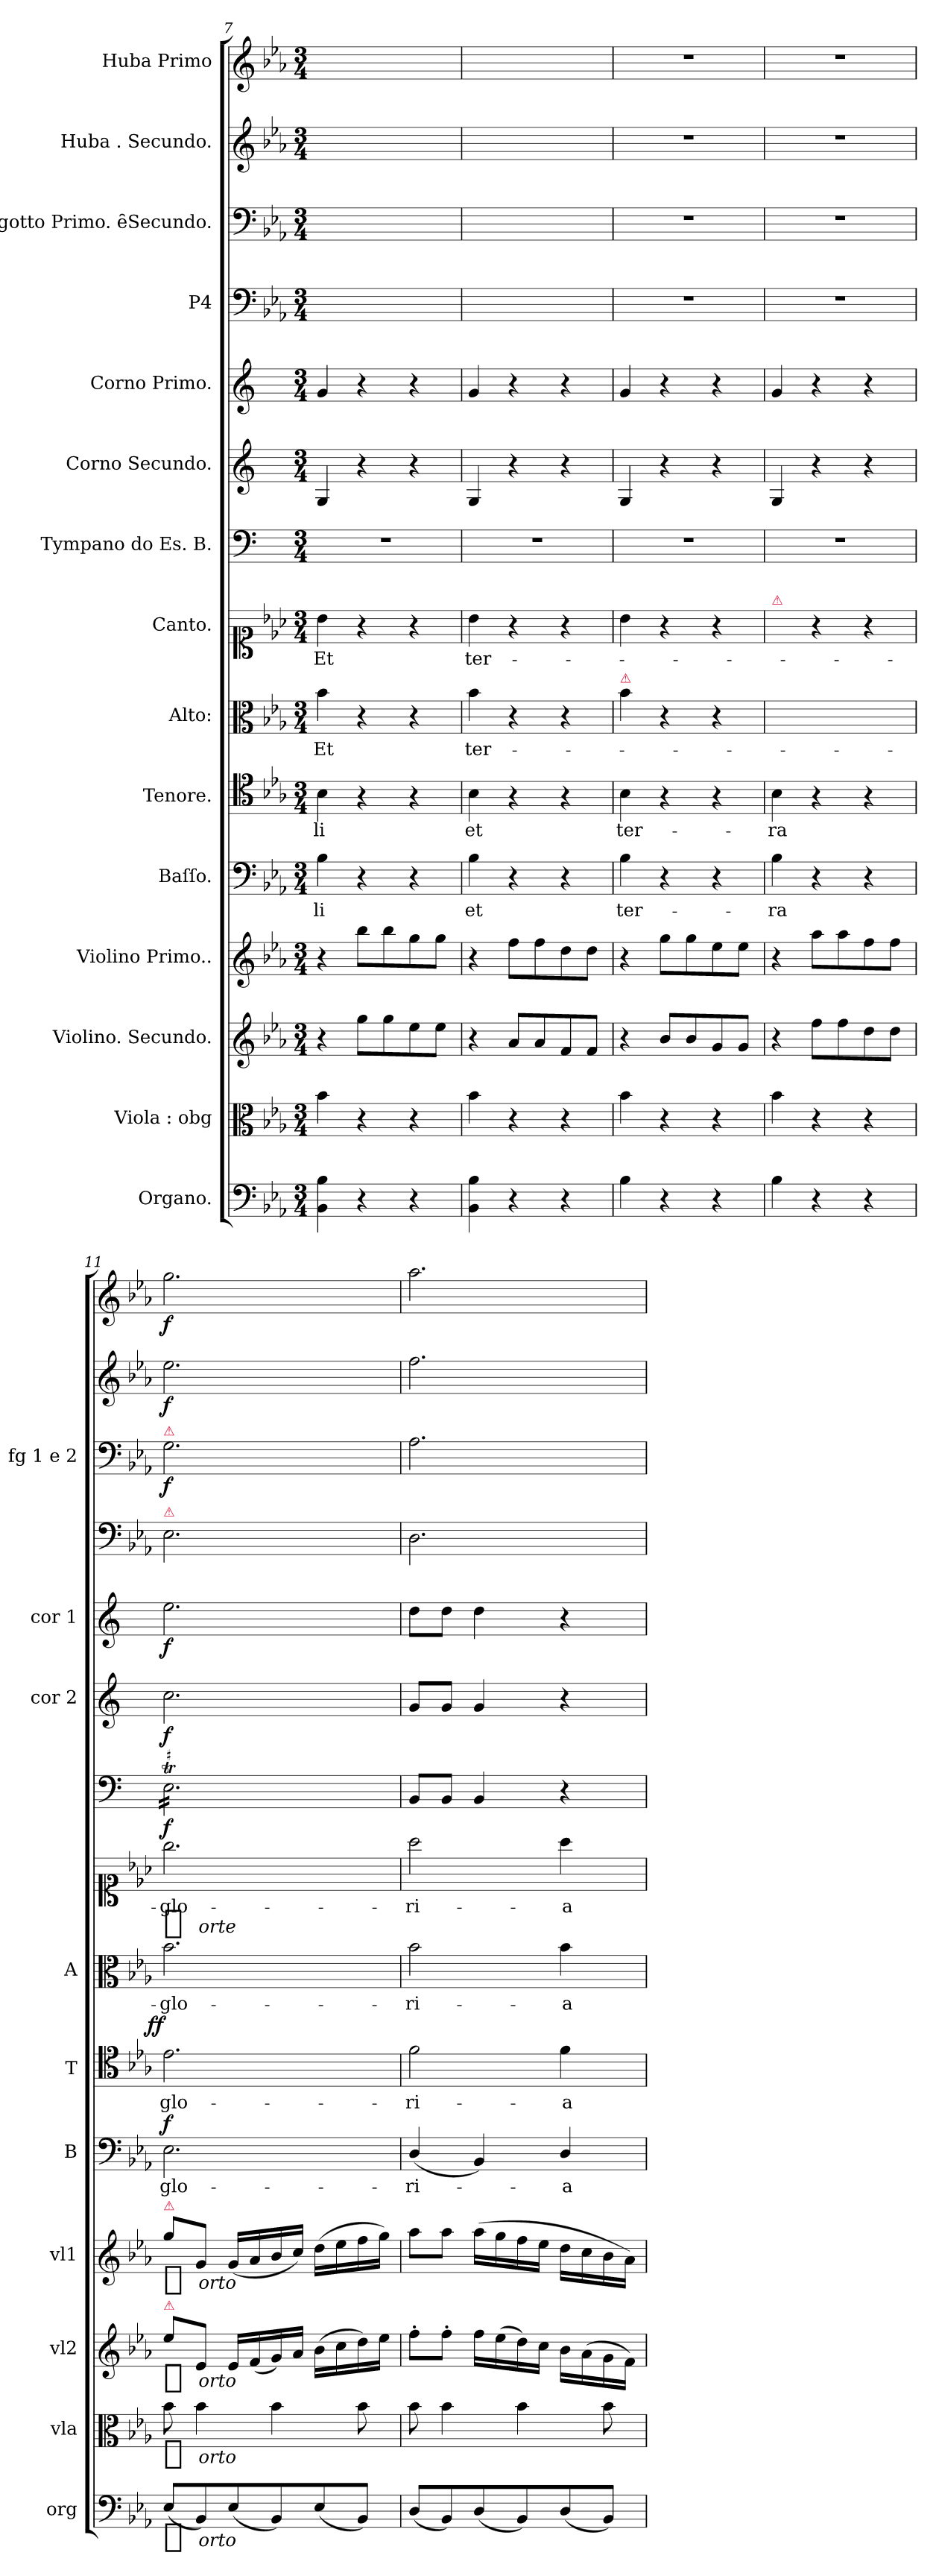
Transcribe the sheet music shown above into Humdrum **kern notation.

**kern	**dynam	**kern	**dynam	**kern	**dynam	**kern	**dynam	**kern	**text	**dynam	**kern	**text	**dynam	**kern	**text	**dynam	**kern	**text	**dynam	**kern	**kern	**dynam	**kern	**dynam	**kern	**kern	**dynam	**kern	**dynam	**kern	**dynam
*part15	*part15	*part14	*part14	*part13	*part13	*part12	*part12	*part11	*part11	*part11	*part10	*part10	*part10	*part9	*part9	*part9	*part8	*part8	*part8	*part7	*part6	*part6	*part5	*part5	*part4	*part3	*part3	*part2	*part2	*part1	*part1
*staff15	*staff15	*staff14	*staff14	*staff13	*staff13	*staff12	*staff12	*staff11	*staff11	*staff11	*staff10	*staff10	*staff10	*staff9	*staff9	*staff9	*staff8	*staff8	*staff8	*staff7	*staff6	*staff6	*staff5	*staff5	*staff4	*staff3	*staff3	*staff2	*staff2	*staff1	*staff1
*I"Organo.	*	*I"Viola : obg	*	*I"Violino. Secundo.	*	*I"Violino Primo..	*	*I"Baſſo.	*	*	*I"Tenore.	*	*	*I"Alto:	*	*	*I"Canto.	*	*	*I"Tympano do Es. B.	*I"Corno Secundo.	*	*I"Corno Primo.	*	*I"P4	*I"Fagotto Primo. ȇSecundo.	*	*I"Huba . Secundo.	*	*I"Huba Primo	*
*I'org	*	*I'vla	*	*I'vl2	*	*I'vl1	*	*I'B	*	*	*I'T	*	*	*I'A	*	*	*	*	*	*	*I'cor 2	*	*I'cor 1	*	*	*I'fg 1 e 2	*	*	*	*	*
*clefF4	*	*clefC3	*	*clefG2	*	*clefG2	*	*clefF4	*	*	*clefC4	*	*	*clefC3	*	*	*clefC1	*	*	*clefF4	*clefG2	*	*clefG2	*	*clefF4	*clefF4	*	*clefG2	*	*clefG2	*
*	*	*	*	*	*	*	*	*	*	*	*	*	*	*	*	*	*	*	*	*ITrd1c1	*ITrd5c9	*	*ITrd5c9	*	*	*	*	*	*	*	*
*k[b-e-a-]	*	*k[b-e-a-]	*	*k[b-e-a-]	*	*k[b-e-a-]	*	*k[b-e-a-]	*	*	*k[b-e-a-]	*	*	*k[b-e-a-]	*	*	*k[b-e-a-]	*	*	*k[f#c#g#d#a#]	*k[b-e-a-]	*	*k[b-e-a-]	*	*k[b-e-a-]	*k[b-e-a-]	*	*k[b-e-a-]	*	*k[b-e-a-]	*
*E-:	*	*E-:	*	*E-:	*	*E-:	*	*E-:	*	*	*E-:	*	*	*E-:	*	*	*E-:	*	*	*	*	*	*	*	*E-:	*E-:	*	*E-:	*	*E-:	*
*M3/4	*	*M3/4	*	*M3/4	*	*M3/4	*	*M3/4	*	*	*M3/4	*	*	*M3/4	*	*	*M3/4	*	*	*M3/4	*M3/4	*	*M3/4	*	*M3/4	*M3/4	*	*M3/4	*	*M3/4	*
=7	=7	=7	=7	=7	=7	=7	=7	=7	=7	=7	=7	=7	=7	=7	=7	=7	=7	=7	=7	=7	=7	=7	=7	=7	=7	=7	=7	=7	=7	=7	=7
4BB-\ 4B-\	.	4b-\	.	4r	.	4r	.	4B-\	-li	.	4B-\	-li	.	4b-\	Et	.	4b-\	Et	.	2.r	4BB-/	.	4B-/	.	2.ryy	2.ryy	.	2.ryy	.	2.ryy	.
4r	.	4r	.	8gg\L	.	8bb-\L	.	4r	.	.	4r	.	.	4r	.	.	4r	.	.	.	4r	.	4r	.	.	.	.	.	.	.	.
.	.	.	.	8gg\	.	8bb-\	.	.	.	.	.	.	.	.	.	.	.	.	.	.	.	.	.	.	.	.	.	.	.	.	.
4r	.	4r	.	8ee-\	.	8gg\	.	4r	.	.	4r	.	.	4r	.	.	4r	.	.	.	4r	.	4r	.	.	.	.	.	.	.	.
.	.	.	.	8ee-\J	.	8gg\J	.	.	.	.	.	.	.	.	.	.	.	.	.	.	.	.	.	.	.	.	.	.	.	.	.
=8	=8	=8	=8	=8	=8	=8	=8	=8	=8	=8	=8	=8	=8	=8	=8	=8	=8	=8	=8	=8	=8	=8	=8	=8	=8	=8	=8	=8	=8	=8	=8
4BB-\ 4B-\	.	4b-\	.	4r	.	4r	.	4B-\	et	.	4B-\	et	.	4b-\	ter-	.	4b-\	ter-	.	2.r	4BB-/	.	4B-/	.	2.ryy	2.ryy	.	2.ryy	.	2.ryy	.
4r	.	4r	.	8a-/L	.	8ff\L	.	4r	.	.	4r	.	.	4r	.	.	4r	.	.	.	4r	.	4r	.	.	.	.	.	.	.	.
.	.	.	.	8a-/	.	8ff\	.	.	.	.	.	.	.	.	.	.	.	.	.	.	.	.	.	.	.	.	.	.	.	.	.
4r	.	4r	.	8f/	.	8dd\	.	4r	.	.	4r	.	.	4r	.	.	4r	.	.	.	4r	.	4r	.	.	.	.	.	.	.	.
.	.	.	.	8f/J	.	8dd\J	.	.	.	.	.	.	.	.	.	.	.	.	.	.	.	.	.	.	.	.	.	.	.	.	.
=9	=9	=9	=9	=9	=9	=9	=9	=9	=9	=9	=9	=9	=9	=9	=9	=9	=9	=9	=9	=9	=9	=9	=9	=9	=9	=9	=9	=9	=9	=9	=9
!	!	!	!	!	!	!	!	!	!	!	!	!	!	!LO:TX:a:color=crimson:t=⚠	!	!	!	!	!	!	!	!	!	!	!	!	!	!	!	!	!
4B-\	.	4b-\	.	4r	.	4r	.	4B-\	ter-	.	4B-\	ter-	.	4b-\	.	.	4b-\	.	.	2.r	4BB-/	.	4B-/	.	2.r	2.r	.	2.r	.	2.r	.
4r	.	4r	.	8b-/L	.	8gg\L	.	4r	.	.	4r	.	.	4r	.	.	4r	.	.	.	4r	.	4r	.	.	.	.	.	.	.	.
.	.	.	.	8b-/	.	8gg\	.	.	.	.	.	.	.	.	.	.	.	.	.	.	.	.	.	.	.	.	.	.	.	.	.
4r	.	4r	.	8g/	.	8ee-\	.	4r	.	.	4r	.	.	4r	.	.	4r	.	.	.	4r	.	4r	.	.	.	.	.	.	.	.
.	.	.	.	8g/J	.	8ee-\J	.	.	.	.	.	.	.	.	.	.	.	.	.	.	.	.	.	.	.	.	.	.	.	.	.
=10	=10	=10	=10	=10	=10	=10	=10	=10	=10	=10	=10	=10	=10	=10	=10	=10	=10	=10	=10	=10	=10	=10	=10	=10	=10	=10	=10	=10	=10	=10	=10
!	!	!	!	!	!	!	!	!	!	!	!	!	!	!	!	!	!LO:TX:a:color=crimson:t=⚠	!	!	!	!	!	!	!	!	!	!	!	!	!	!
4B-\	.	4b-\	.	4r	.	4r	.	4B-\	-ra	.	4B-\	-ra	.	4b-\yy	-ra	.	4b-\yy	-ra	.	2.r	4BB-/	.	4B-/	.	2.r	2.r	.	2.r	.	2.r	.
4r	.	4r	.	8ff\L	.	8aa-\L	.	4r	.	.	4r	.	.	4ryy	.	.	4r	.	.	.	4r	.	4r	.	.	.	.	.	.	.	.
.	.	.	.	8ff\	.	8aa-\	.	.	.	.	.	.	.	.	.	.	.	.	.	.	.	.	.	.	.	.	.	.	.	.	.
4r	.	4r	.	8dd\	.	8ff\	.	4r	.	.	4r	.	.	4ryy	.	.	4r	.	.	.	4r	.	4r	.	.	.	.	.	.	.	.
.	.	.	.	8dd\J	.	8ff\J	.	.	.	.	.	.	.	.	.	.	.	.	.	.	.	.	.	.	.	.	.	.	.	.	.
=11	=11	=11	=11	=11	=11	=11	=11	=11	=11	=11	=11	=11	=11	=11	=11	=11	=11	=11	=11	=11	=11	=11	=11	=11	=11	=11	=11	=11	=11	=11	=11
!	!	!	!	!	!	!	!	!	!	!	!	!	!	!	!	!	!	!	!	!	!	!	!	!	!	!LO:TX:a:color=crimson:t=⚠	!	!	!	!	!
!	!	!	!	!	!	!	!	!	!	!	!	!	!	!	!	!	!	!	!	!	!	!	!	!	!LO:TX:a:color=crimson:t=⚠	!	!	!	!	!	!
!	!	!	!	!	!	!LO:TX:a:color=crimson:t=⚠	!	!	!	!	!	!	!	!	!	!	!	!	!	!	!	!	!	!	!	!	!	!	!	!	!
!	!	!	!	!LO:TX:a:color=crimson:t=⚠	!	!	!	!	!	!	!	!	!	!	!	!	!	!	!	!	!	!	!	!	!	!	!	!	!	!	!
!	!LO:DY:b:t=%s orto	!	!LO:DY:b:t=%s orto	!	!LO:DY:b:t=%s orto	!	!LO:DY:b:t=%s orto	!	!	!LO:DY:a	!	!	!LO:DY:b:rj	!	!	!LO:DY:b:t=%s orte	!	!	!LO:DY:b	!	!	!	!	!	!	!	!	!	!	!	!
*	*	*	*	*	*	*	*	*	*	*	*	*	*	*	*	*	*	*	*	*tremolo	*	*	*	*	*	*	*	*	*	*	*
(<8E-/L	f	8b-\	f	8ee-\L	f	8gg\L	f	2.E-\	glo-	f	2.e-\	glo-	ff	2.b-\	glo-	f	2.gg\	glo-	f	16D#T\LL	2.e-\	f	2.g\	f	2.E-\	2.G\	f	2.ee-\	f	2.gg\	f
.	.	.	.	.	.	.	.	.	.	.	.	.	.	.	.	.	.	.	.	16D#T\	.	.	.	.	.	.	.	.	.	.	.
8BB-/)	.	4b-\	.	8e-/J	.	8g/J	.	.	.	.	.	.	.	.	.	.	.	.	.	16D#T\	.	.	.	.	.	.	.	.	.	.	.
.	.	.	.	.	.	.	.	.	.	.	.	.	.	.	.	.	.	.	.	16D#T\	.	.	.	.	.	.	.	.	.	.	.
(<8E-/	.	.	.	16e-/LL	.	(<16g/LL	.	.	.	.	.	.	.	.	.	.	.	.	.	16D#T\	.	.	.	.	.	.	.	.	.	.	.
.	.	.	.	(<16f/	.	16a-/	.	.	.	.	.	.	.	.	.	.	.	.	.	16D#T\	.	.	.	.	.	.	.	.	.	.	.
8BB-/)	.	4b-\	.	16g/)	.	16b-/	.	.	.	.	.	.	.	.	.	.	.	.	.	16D#T\	.	.	.	.	.	.	.	.	.	.	.
.	.	.	.	16a-/JJ	.	16cc/JJ)	.	.	.	.	.	.	.	.	.	.	.	.	.	16D#T\	.	.	.	.	.	.	.	.	.	.	.
(<8E-/	.	.	.	(>16b-\LL	.	(>16dd\LL	.	.	.	.	.	.	.	.	.	.	.	.	.	16D#T\	.	.	.	.	.	.	.	.	.	.	.
.	.	.	.	16cc\	.	16ee-\	.	.	.	.	.	.	.	.	.	.	.	.	.	16D#T\	.	.	.	.	.	.	.	.	.	.	.
8BB-/J)	.	8b-\	.	16dd\)	.	16ff\	.	.	.	.	.	.	.	.	.	.	.	.	.	16D#T\	.	.	.	.	.	.	.	.	.	.	.
.	.	.	.	16ee-\JJ	.	16gg\JJ)	.	.	.	.	.	.	.	.	.	.	.	.	.	16D#T\JJ	.	.	.	.	.	.	.	.	.	.	.
*	*	*	*	*	*	*	*	*	*	*	*	*	*	*	*	*	*	*	*	*Xtremolo	*	*	*	*	*	*	*	*	*	*	*
=12	=12	=12	=12	=12	=12	=12	=12	=12	=12	=12	=12	=12	=12	=12	=12	=12	=12	=12	=12	=12	=12	=12	=12	=12	=12	=12	=12	=12	=12	=12	=12
(<8D/L	.	8b-\	.	8ff'>\L	.	8aa-\L	.	(<4D/	-ri-	.	2f\	-ri-	.	2b-\	-ri-	.	2aa-\	-ri-	.	8AA#/L	8B-/L	.	8f\L	.	2.D\	2.A-\	.	2.ff\	.	2.aa-\	.
8BB-/)	.	4b-\	.	8ff'>\J	.	8aa-\J	.	.	.	.	.	.	.	.	.	.	.	.	.	8AA#/J	8B-/J	.	8f\J	.	.	.	.	.	.	.	.
(<8D/	.	.	.	16ff\LL	.	(>16aa-\LL	.	4BB-/)	.	.	.	.	.	.	.	.	.	.	.	4AA#/	4B-/	.	4f\	.	.	.	.	.	.	.	.
.	.	.	.	(>16ee-\	.	16gg\	.	.	.	.	.	.	.	.	.	.	.	.	.	.	.	.	.	.	.	.	.	.	.	.	.
8BB-/)	.	4b-\	.	16dd\)	.	16ff\	.	.	.	.	.	.	.	.	.	.	.	.	.	.	.	.	.	.	.	.	.	.	.	.	.
.	.	.	.	16cc\JJ	.	16ee-\JJ	.	.	.	.	.	.	.	.	.	.	.	.	.	.	.	.	.	.	.	.	.	.	.	.	.
(<8D/	.	.	.	16b-\LL	.	16dd\LL	.	4D/	-a	.	4f\	-a	.	4b-\	-a	.	4aa-\	-a	.	4r	4r	.	4r	.	.	.	.	.	.	.	.
.	.	.	.	(>16a-\	.	16cc\	.	.	.	.	.	.	.	.	.	.	.	.	.	.	.	.	.	.	.	.	.	.	.	.	.
8BB-/J)	.	8b-\	.	16g\	.	16b-\	.	.	.	.	.	.	.	.	.	.	.	.	.	.	.	.	.	.	.	.	.	.	.	.	.
.	.	.	.	16f\JJ)	.	16a-\JJ)	.	.	.	.	.	.	.	.	.	.	.	.	.	.	.	.	.	.	.	.	.	.	.	.	.
=	=	=	=	=	=	=	=	=	=	=	=	=	=	=	=	=	=	=	=	=	=	=	=	=	=	=	=	=	=	=	=
*-	*-	*-	*-	*-	*-	*-	*-	*-	*-	*-	*-	*-	*-	*-	*-	*-	*-	*-	*-	*-	*-	*-	*-	*-	*-	*-	*-	*-	*-	*-	*-
